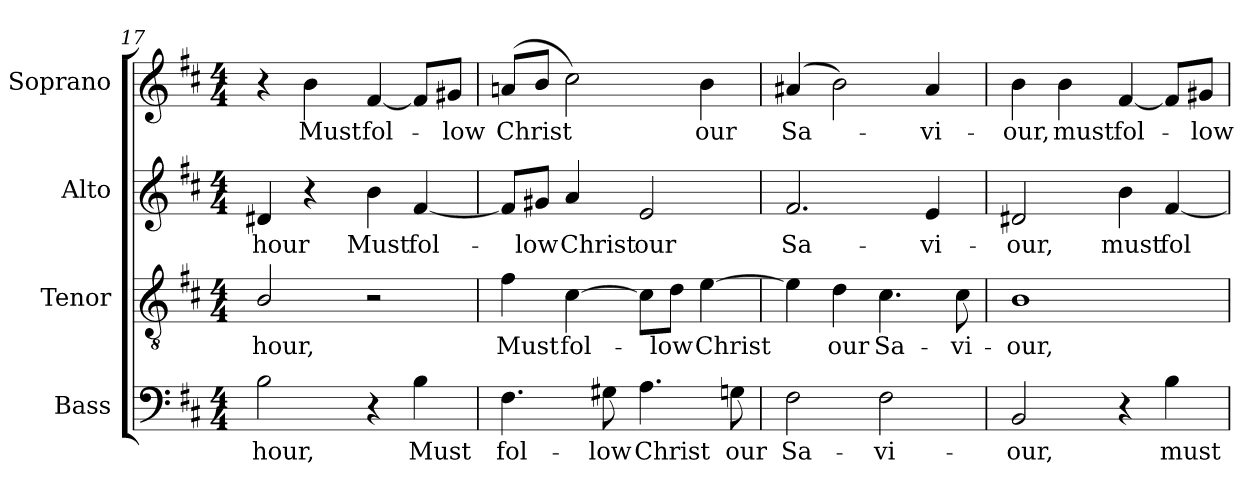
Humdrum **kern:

**kern	**text	**kern	**text	**kern	**text	**kern	**text
*part4	*part4	*part3	*part3	*part2	*part2	*part1	*part1
*staff4	*staff4	*staff3	*staff3	*staff2	*staff2	*staff1	*staff1
*I"Bass	*	*I"Tenor	*	*I"Alto	*	*I"Soprano	*
*I'B.	*	*I'T.	*	*I'A.	*	*I'S.	*
!!LO:PB:g=z
*clefF4	*	*clefGv2	*	*clefG2	*	*clefG2	*
*	*	*ITrd7c12	*	*	*	*	*
*k[f#c#]	*	*k[f#c#]	*	*k[f#c#]	*	*k[f#c#]	*
*D:	*	*D:	*	*D:	*	*D:	*
*M4/4	*	*M4/4	*	*M4/4	*	*M4/4	*
=17	=17	=17	=17	=17	=17	=17	=17
!	!LO:LY:b:color=#000000	!	!	!	!	!	!
!	!	!	!LO:LY:b:color=#000000	!	!	!	!
!	!	!	!	!	!LO:LY:b:color=#000000	!	!
2Bi\	hour,	2BBi/	hour,	4d#Xi/	hour	4r	.
!	!	!	!	!	!	!	!LO:LY:b:color=#000000
.	.	.	.	4r	.	4bi\	Must
!	!	!	!	!	!LO:LY:b:color=#000000	!	!
!	!	!	!	!	!	!	!LO:LY:b:color=#000000
4r	.	2r	.	4bi\	Must	[4f#i/	fol-
!	!LO:LY:b:color=#000000	!	!	!	!	!	!
!	!	!	!	!	!LO:LY:b:color=#000000	!	!
4Bi\	Must	.	.	[4f#i/	fol-	8f#i/L]	.
!	!	!	!	!	!	!	!LO:LY:b:color=#000000
.	.	.	.	.	.	8g#Xi/J	-low
=18	=18	=18	=18	=18	=18	=18	=18
!	!LO:LY:b:color=#000000	!	!	!	!	!	!
!	!	!	!LO:LY:b:color=#000000	!	!	!	!
!	!	!	!	!	!	!	!LO:LY:b:color=#000000
4.F#i\	fol-	4F#i\	Must	8f#i/L]	.	(8ani/L	Christ
!	!	!	!	!	!LO:LY:b:color=#000000	!	!
.	.	.	.	8g#Xi/J	-low	8bi/J	.
!	!	!	!LO:LY:b:color=#000000	!	!	!	!
!	!	!	!	!	!LO:LY:b:color=#000000	!	!
.	.	[4C#i\	fol-	4ai/	Christ	2cc#i\)	.
!	!LO:LY:b:color=#000000	!	!	!	!	!	!
8G#Xi\	-low	.	.	.	.	.	.
!	!LO:LY:b:color=#000000	!	!	!	!	!	!
!	!	!	!	!	!LO:LY:b:color=#000000	!	!
4.Ai\	Christ	8C#i\L]	.	2ei/	our	.	.
!	!	!	!LO:LY:b:color=#000000	!	!	!	!
.	.	8Di\J	-low	.	.	.	.
!	!	!	!LO:LY:b:color=#000000	!	!	!	!
!	!	!	!	!	!	!	!LO:LY:b:color=#000000
.	.	[4Ei\	Christ	.	.	4bi\	our
!	!LO:LY:b:color=#000000	!	!	!	!	!	!
8Gni\	our	.	.	.	.	.	.
=19	=19	=19	=19	=19	=19	=19	=19
!	!LO:LY:b:color=#000000	!	!	!	!	!	!
!	!	!	!	!	!LO:LY:b:color=#000000	!	!
!	!	!	!	!	!	!	!LO:LY:b:color=#000000
2F#i\	Sa-	4Ei\]	.	2.f#i/	Sa-	(4a#Xi/	Sa-
!	!	!	!LO:LY:b:color=#000000	!	!	!	!
.	.	4Di\	our	.	.	2bi\)	.
!	!LO:LY:b:color=#000000	!	!	!	!	!	!
!	!	!	!LO:LY:b:color=#000000	!	!	!	!
2F#i\	-vi-	4.C#i\	Sa-	.	.	.	.
!	!	!	!	!	!LO:LY:b:color=#000000	!	!
!	!	!	!	!	!	!	!LO:LY:b:color=#000000
.	.	.	.	4ei/	-vi-	4a#i/	-vi-
!	!	!	!LO:LY:b:color=#000000	!	!	!	!
.	.	8C#i\	-vi-	.	.	.	.
=20	=20	=20	=20	=20	=20	=20	=20
!	!LO:LY:b:color=#000000	!	!	!	!	!	!
!	!	!	!LO:LY:b:color=#000000	!	!	!	!
!	!	!	!	!	!LO:LY:b:color=#000000	!	!
!	!	!	!	!	!	!	!LO:LY:b:color=#000000
2BBi/	-our,	1BBi	-our,	2d#Xi/	-our,	4bi\	-our,
!	!	!	!	!	!	!	!LO:LY:b:color=#000000
.	.	.	.	.	.	4bi\	must
!	!	!	!	!	!LO:LY:b:color=#000000	!	!
!	!	!	!	!	!	!	!LO:LY:b:color=#000000
4r	.	.	.	4bi\	must	[4f#i/	fol-
!	!LO:LY:b:color=#000000	!	!	!	!	!	!
!	!	!	!	!	!LO:LY:b:color=#000000	!	!
4Bi\	must	.	.	[4f#i/	fol-	8f#i/L]	.
!	!	!	!	!	!	!	!LO:LY:b:color=#000000
.	.	.	.	.	.	8g#Xi/J	-low
=	=	=	=	=	=	=	=
*-	*-	*-	*-	*-	*-	*-	*-
